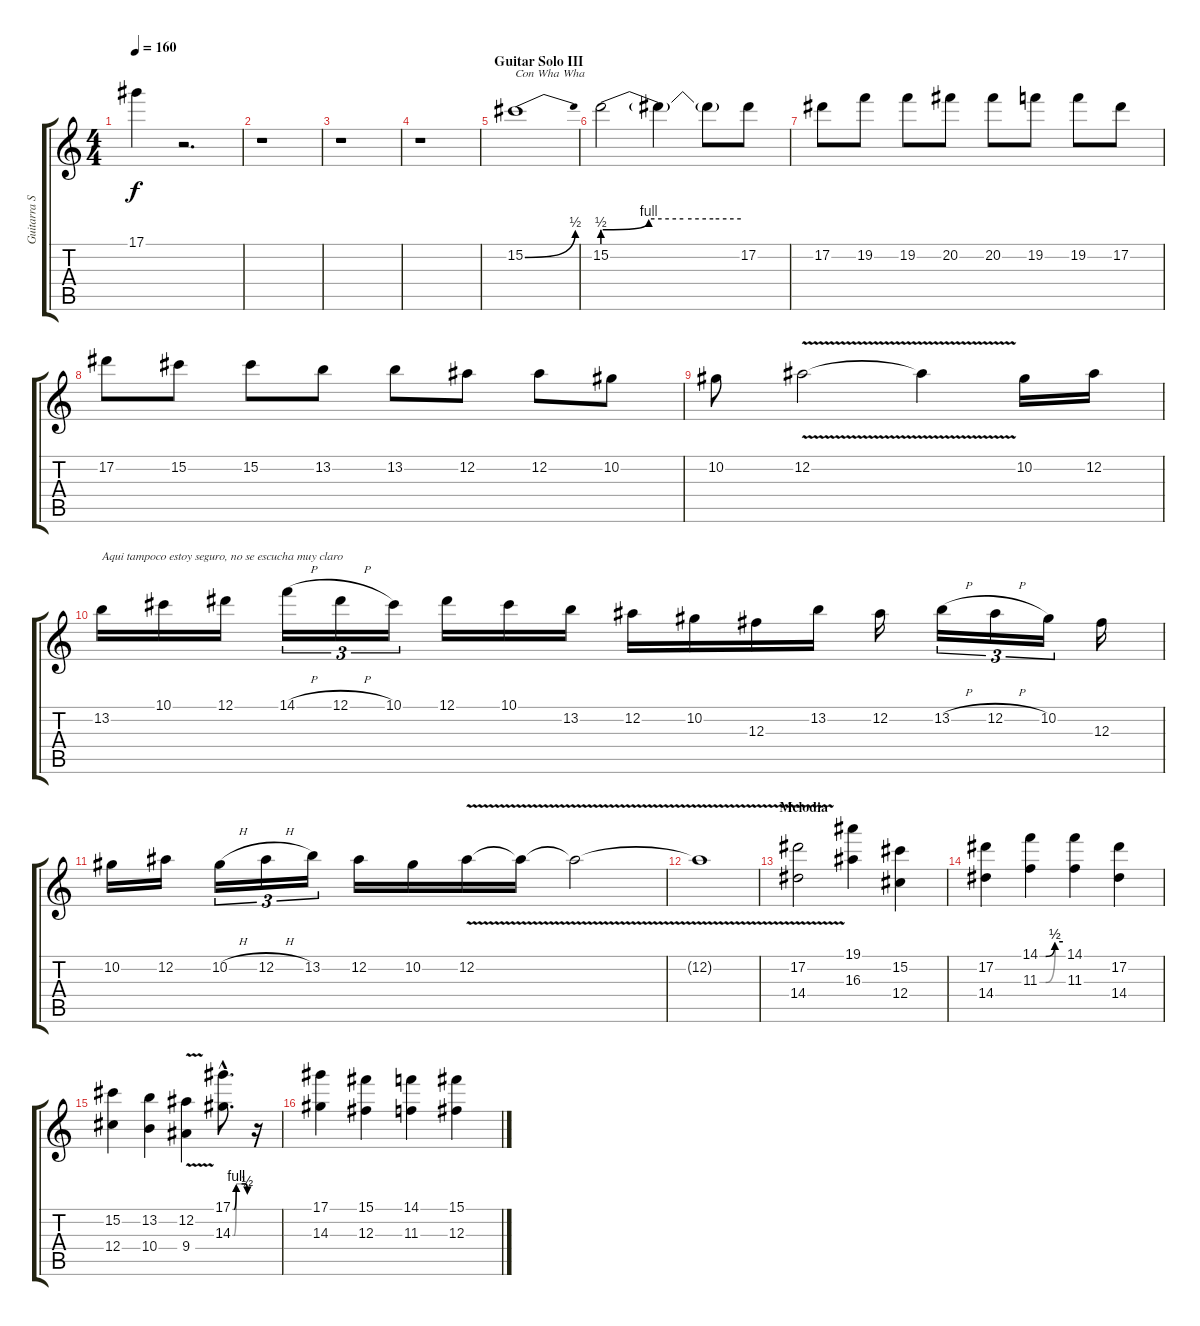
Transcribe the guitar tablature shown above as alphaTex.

\track ("Guitarra Solo II, III" "Guitarra S") {instrument overdrivenguitar}
\staff {score tabs}
\tuning (Eb4 Bb3 Gb3 Db3 Ab2 Eb2) {hide}
\ts (4 4)
\tempo 160
\clef g2
\ks c
17.1{t}.4{dy f} r.2{d} |
r.1 |
r.1 |
r.1 |
\section ("" "Guitar Solo III")
15.2{be (bend 0 0 60 2)}.1{txt "Con Wha Wha" volume 16 balance 10} |
15.2{be (custom 0 2 20 4 35 4 48 4 60 4)}.2 15.2{t}.4 15.2{t}.8 17.2.8 |
17.2.8 19.2.8 19.2.8 20.2.8 20.2.8 19.2.8 19.2.8 17.2.8 |
17.2.8 15.2.8 15.2.8 13.2.8 13.2.8 12.2.8 12.2.8 10.2.8 |
10.2.8 12.2{v}.2 12.2{t}.4 10.2.16 12.2.16 |
13.2.16{txt "Aqui tampoco estoy seguro, no se escucha muy claro"} 10.1.16 12.1.16 14.1{h}.16{tu (3 2)} 12.1{h}.16{tu (3 2)} 10.1.16{tu (3 2)} 12.1.16 10.1.16 13.2.16 12.2.16 10.2.16 12.3.16 13.2.16 12.2.16 13.2{h}.16{tu (3 2)} 12.2{h}.16{tu (3 2)} 10.2.16{tu (3 2)} 12.3.16 |
10.2.16 12.2.16 10.2{h}.16{tu (3 2)} 12.2{h}.16{tu (3 2)} 13.2.16{tu (3 2)} 12.2.16 10.2.16 12.2{v}.16 12.2{t}.16 12.2{v t}.2 |
12.2{v t}.1 |
\section ("" "Melodia")
(17.2{v} 14.4).2{volume 10 balance 11} (19.1 16.3).4 (15.2 12.4).4 |
(17.2 14.4).4 (14.1{be (custom 0 0 15 0 39 2 60 2)} 11.3{be (custom 0 0 15 0 40 2 60 2)}).4 (14.1 11.3).4 (17.2 14.4).4 |
(15.2 12.4).4 (13.2 10.4).4 (12.2{v} 9.4).4 (17.1{be (custom 0 0 5 0 15 4 51 4 60 2) hac} 14.3{be (custom 0 0 5 0 15 4 30 4 50 4 60 2) hac}).8{d} r.16 |
(17.1 14.3).4 (15.1 12.3).4 (14.1 11.3).4 (15.1 12.3).4
